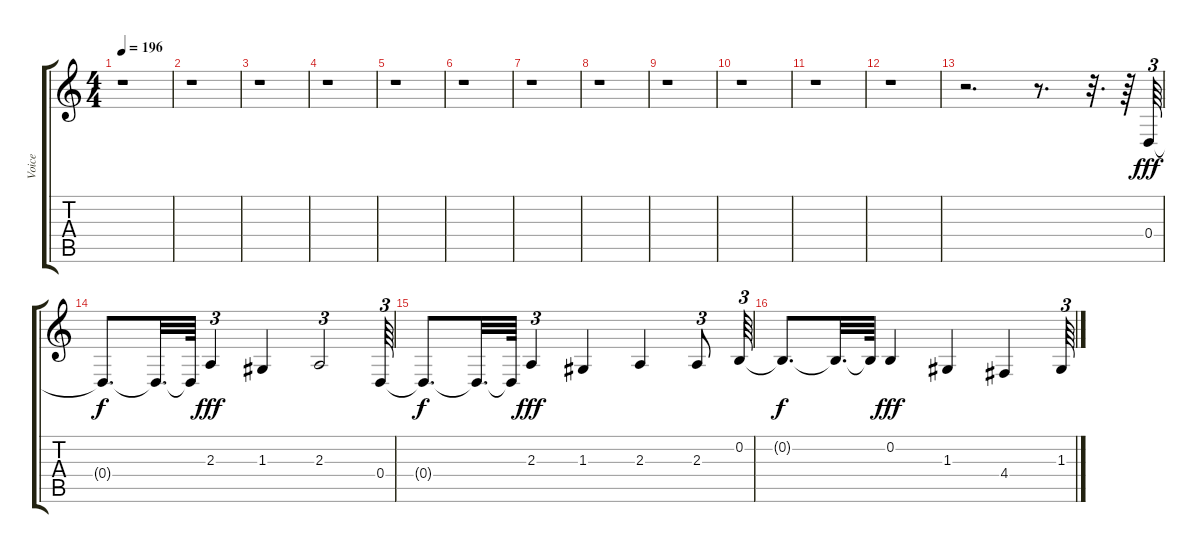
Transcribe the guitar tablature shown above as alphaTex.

\track ("Voice" "Voice") {instrument pad1newage}
\staff {score tabs}
\tuning (E4 B3 G3 D3 A2 E2) {hide}
\ts (4 4)
\tempo 196
\clef g2
\ks c
r.1{dy f} |
r.1 |
r.1 |
r.1 |
r.1 |
r.1 |
r.1 |
r.1 |
r.1 |
r.1 |
r.1 |
r.1 |
r.2{d} r.8{d} r.32{d} r.64 0.4.64{tu (3 2) dy fff} |
0.4{t}.8{d dy f} 0.4{t}.32{d} 0.4{t}.64 2.3.4{tu (3 2) dy fff} 1.3.4 2.3.2{tu (3 2)} 0.4.64{tu (3 2)} |
0.4{t}.8{d dy f} 0.4{t}.32{d} 0.4{t}.64 2.3.4{tu (3 2) dy fff} 1.3.4 2.3.4 2.3.8{tu (3 2)} 0.2.64{tu (3 2)} |
0.2{t}.8{d dy f} 0.2{t}.32{d} 0.2{t}.64 0.2.4{dy fff} 1.3.4 4.4.4 1.3.64{tu (3 2)}
